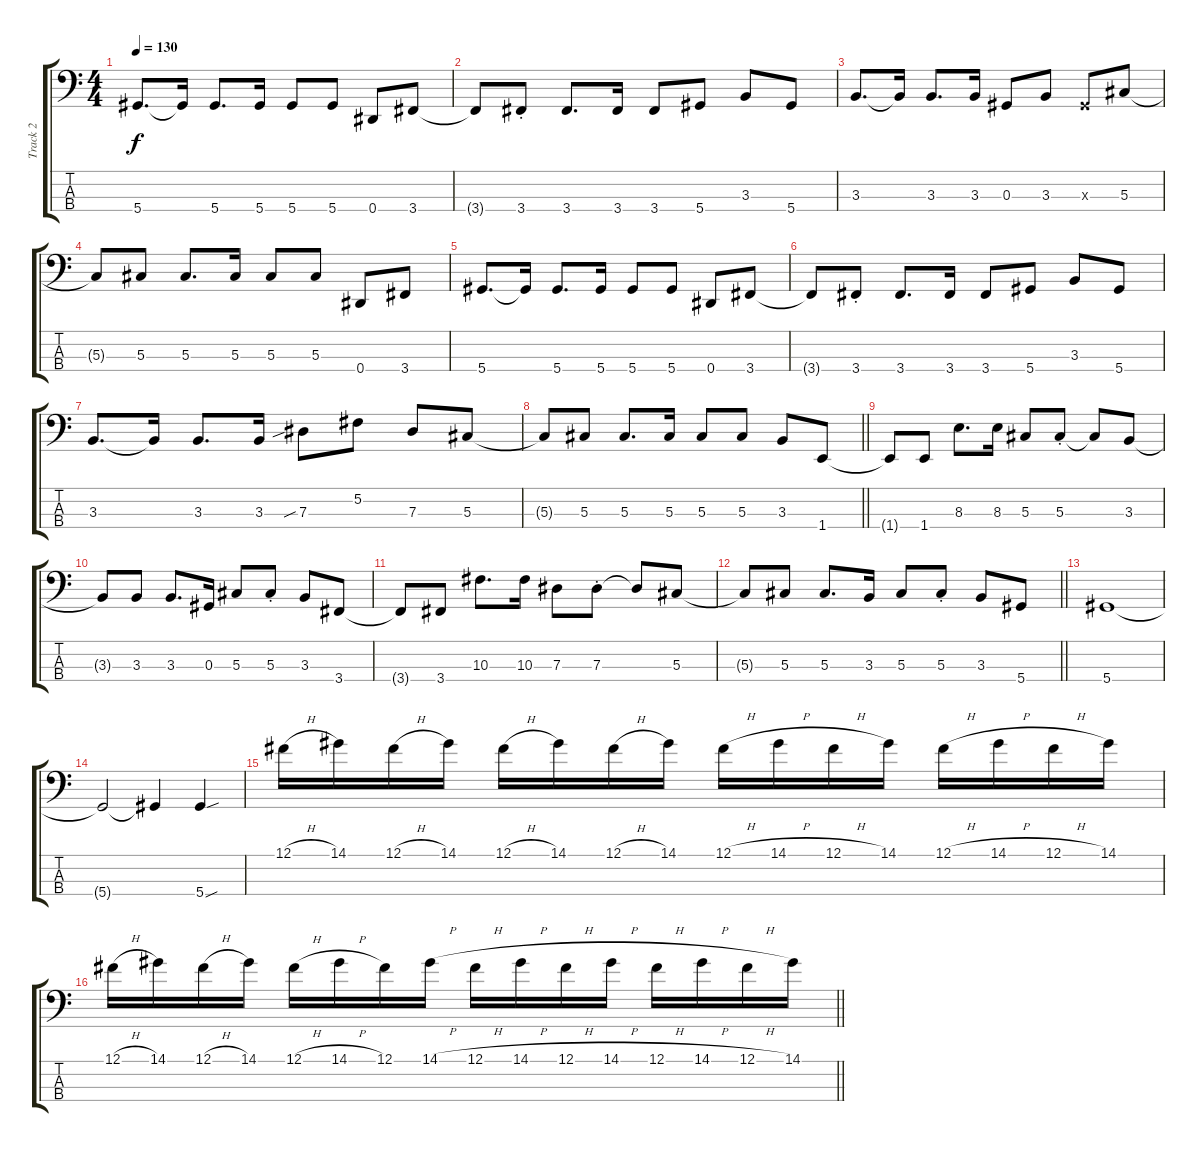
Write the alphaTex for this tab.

\track ("Track 2" "Track 2") {instrument electricbassfinger}
\staff {score tabs}
\tuning (Gb2 Db2 Ab1 Eb1) {hide}
\ts (4 4)
\tempo 130
\clef f4
\ks c
5.4.8{d dy f} 5.4{t}.16 5.4.8{d} 5.4.16 5.4.8 5.4.8 0.4.8 3.4.8 |
3.4{t}.8 3.4{st}.8 3.4.8{d} 3.4.16 3.4.8 5.4.8 3.3.8 5.4.8 |
3.3.8{d} 3.3{t}.16 3.3.8{d} 3.3.16 0.3.8 3.3.8 0.3{x}.8 5.3.8 |
5.3{t}.8 5.3.8 5.3.8{d} 5.3.16 5.3.8 5.3.8 0.4.8 3.4.8 |
5.4.8{d} 5.4{t}.16 5.4.8{d} 5.4.16 5.4.8 5.4.8 0.4.8 3.4.8 |
3.4{t}.8 3.4{st}.8 3.4.8{d} 3.4.16 3.4.8 5.4.8 3.3.8 5.4.8 |
3.3.8{d} 3.3{t}.16 3.3.8{d} 3.3.16 7.3{sib}.8 5.2.8 7.3.8 5.3.8 |
\barLineRight lightlight
5.3{t}.8 5.3.8 5.3.8{d} 5.3.16 5.3.8 5.3.8 3.3.8 1.4.8 |
1.4{t}.8 1.4.8 8.3.8{d} 8.3.16 5.3.8 5.3{st}.8 5.3{t}.8 3.3.8 |
3.3{t}.8 3.3.8 3.3.8{d} 0.3.16 5.3.8 5.3{st}.8 3.3.8 3.4.8 |
3.4{t}.8 3.4.8 10.3.8{d} 10.3.16 7.3.8 7.3{st}.8 7.3{t}.8 5.3.8 |
\barLineRight lightlight
5.3{t}.8 5.3.8 5.3.8{d} 3.3.16 5.3.8 5.3{st}.8 3.3.8 5.4.8 |
5.4.1 |
5.4{t}.2 5.4{t}.4 5.4{sou}.4 |
12.1{h}.16 14.1.16 12.1{h}.16 14.1.16 12.1{h}.16 14.1.16 12.1{h}.16 14.1.16 12.1{h}.16 14.1{h}.16 12.1{h}.16 14.1.16 12.1{h}.16 14.1{h}.16 12.1{h}.16 14.1.16 |
\barLineRight lightlight
12.1{h}.16 14.1.16 12.1{h}.16 14.1.16 12.1{h}.16 14.1{h}.16 12.1.16 14.1{h}.16 12.1{h}.16 14.1{h}.16 12.1{h}.16 14.1{h}.16 12.1{h}.16 14.1{h}.16 12.1{h}.16 14.1.16
